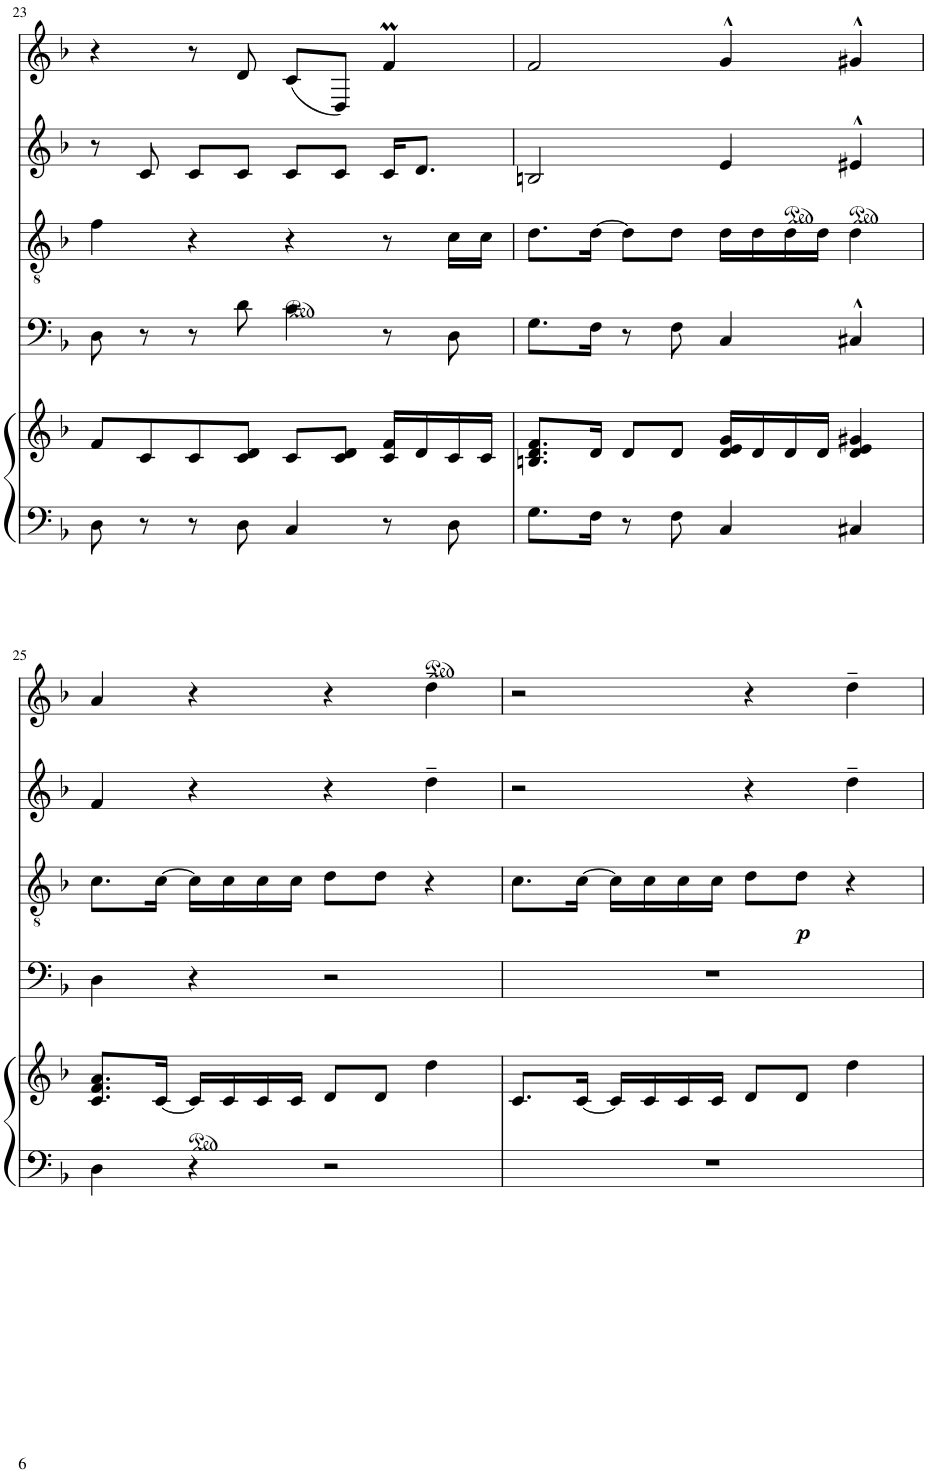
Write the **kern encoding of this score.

**kern	**kern	**kern	**kern	**dynam	**kern	**kern
*part5	*part5	*part4	*part3	*part3	*part2	*part1
*staff6	*staff5	*staff4	*staff3	*staff3	*staff2	*staff1
*I"Piano	*	*I"Voice	*I"Voice	*	*I"Voice	*I"Voice
*I'Pno	*	*I'V	*I'V	*	*I'V	*I'V
!!LO:PB:g=z
*clefF4	*clefG2	*clefF4	*clefGv2	*	*clefG2	*clefG2
*k[b-]	*k[b-]	*k[b-]	*k[b-]	*	*k[b-]	*k[b-]
*M4/4	*M4/4	*M4/4	*M4/4	*	*M4/4	*M4/4
=23	=23	=23	=23	=23	=23	=23
8D\	8f/L	8D\	4f\	.	8r	4r
8r	8c/	8r	.	.	8c/	.
8r	8c/	8r	4r	.	8c/L	8r
8D\	8c/ 8d/J	8d\	.	.	8c/J	8d/
4C/	8c/L	4c\	4r	.	8c/L	(<8c/L
.	8c/ 8d/J	.	.	.	8c/J	8D/J)
8r	16c/ 16f/LL	8r	8r	.	16c/KL	4fM/
.	16d/	.	.	.	8.d/J	.
8D\	16c/	8D\	16c\LL	.	.	.
.	16c/JJ	.	16c\JJ	.	.	.
=24	=24	=24	=24	=24	=24	=24
8.G\L	8.Bn/ 8.d/ 8.f/L	8.G\L	8.d\L	.	2Bn/	2f/
16F\Jk	16d/Jk	16F\Jk	[>16d\Jk	.	.	.
8r	8d/L	8r	8d\L]	.	.	.
8F\	8d/J	8F\	8d\J	.	.	.
4C/	16d/ 16e/ 16g/LL	4C/	16d\LL	.	4e/	4g^^/
.	16d/	.	16d\	.	.	.
.	16d/	.	16d\	.	.	.
.	16d/JJ	.	16d\JJ	.	.	.
4C#X/	4d/ 4e/ 4g#X/	4C#X^^/	4d\	.	4e#X^^/	4g#X^^/
!!LO:LB:g=z
=25	=25	=25	=25	=25	=25	=25
4D\	8.c/ 8.f/ 8.a/L	4D\	8.c\L	.	4f/	4a/
.	[<16c/Jk	.	[>16c\Jk	.	.	.
4r	16c/LL]	4r	16c\LL]	.	4r	4r
.	16c/	.	16c\	.	.	.
.	16c/	.	16c\	.	.	.
.	16c/JJ	.	16c\JJ	.	.	.
2r	8d/L	2r	8d\L	.	4r	4r
.	8d/J	.	8d\J	.	.	.
.	4dd\	.	4r	.	4dd~\	4dd~\
=26	=26	=26	=26	=26	=26	=26
1r	8.c/L	1r	8.c\L	.	2r	2r
.	[<16c/Jk	.	[>16c\Jk	.	.	.
.	16c/LL]	.	16c\LL]	.	.	.
.	16c/	.	16c\	.	.	.
.	16c/	.	16c\	.	.	.
.	16c/JJ	.	16c\JJ	.	.	.
.	8d/L	.	8d\L	.	4r	4r
!	!	!	!	!LO:DY:b	!	!
.	8d/J	.	8d\J	p	.	.
.	4dd\	.	4r	.	4dd~\	4dd~\
=	=	=	=	=	=	=
*-	*-	*-	*-	*-	*-	*-
